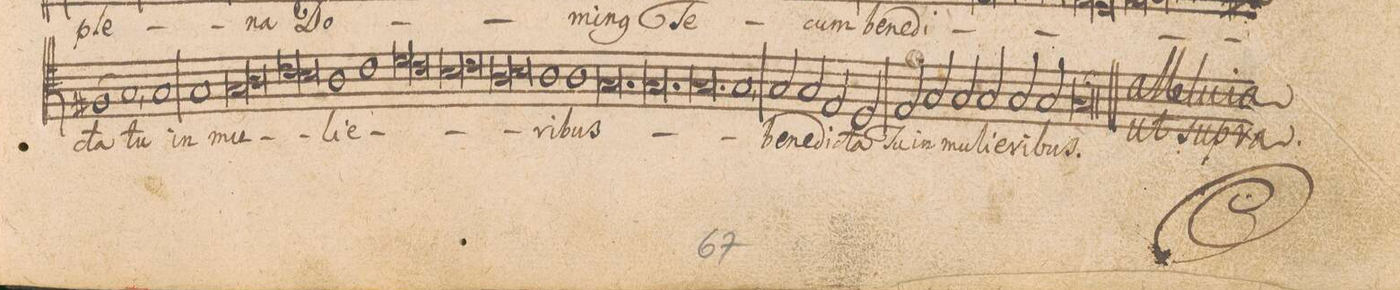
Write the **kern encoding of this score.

**kern	**text
*I"TENOR.	*
*clefC4	*
*k[bn]	*
*met(C|)	*
*M2/1	*
=39-	=39-
(1F#X\	-cta
1G,)	tu
=40-	=40-
1G	in
1G	mu-
=41-	=41-
*lig	*
1G	.
1A	.
*Xlig	*
=42-	=42-
*lig	*
1c	.
1B	.
*Xlig	*
=43-	=43-
1A	-li-
1c	-e-
=44-	=44-
*lig	*
1d	.
1c	.
*Xlig	*
=45-	=45-
*lig	*
1B	.
1c	.
*Xlig	*
=46-	=46-
*lig	*
1A	.
1B	.
*Xlig	*
=47-	=47-
1A	.
1A	-ri-
=48-	=48-
0.G	-bus
=49-	=49-
0.G	.
=50-	=50-
=51-	=51-
0.G	.
=52-	=52-
1G,	.
=53-	=53-
2G/	be-
2G/	-ne-
2E/	-dic-
2D/	-ta
=54-	=54-
2E/	Tu
2G/	in
2G/	mu-
2G/	-li-
=55-	=55-
2G/	-e-
2G/	-ri-
0Gl;	-bus.
==	==
*-	*-
